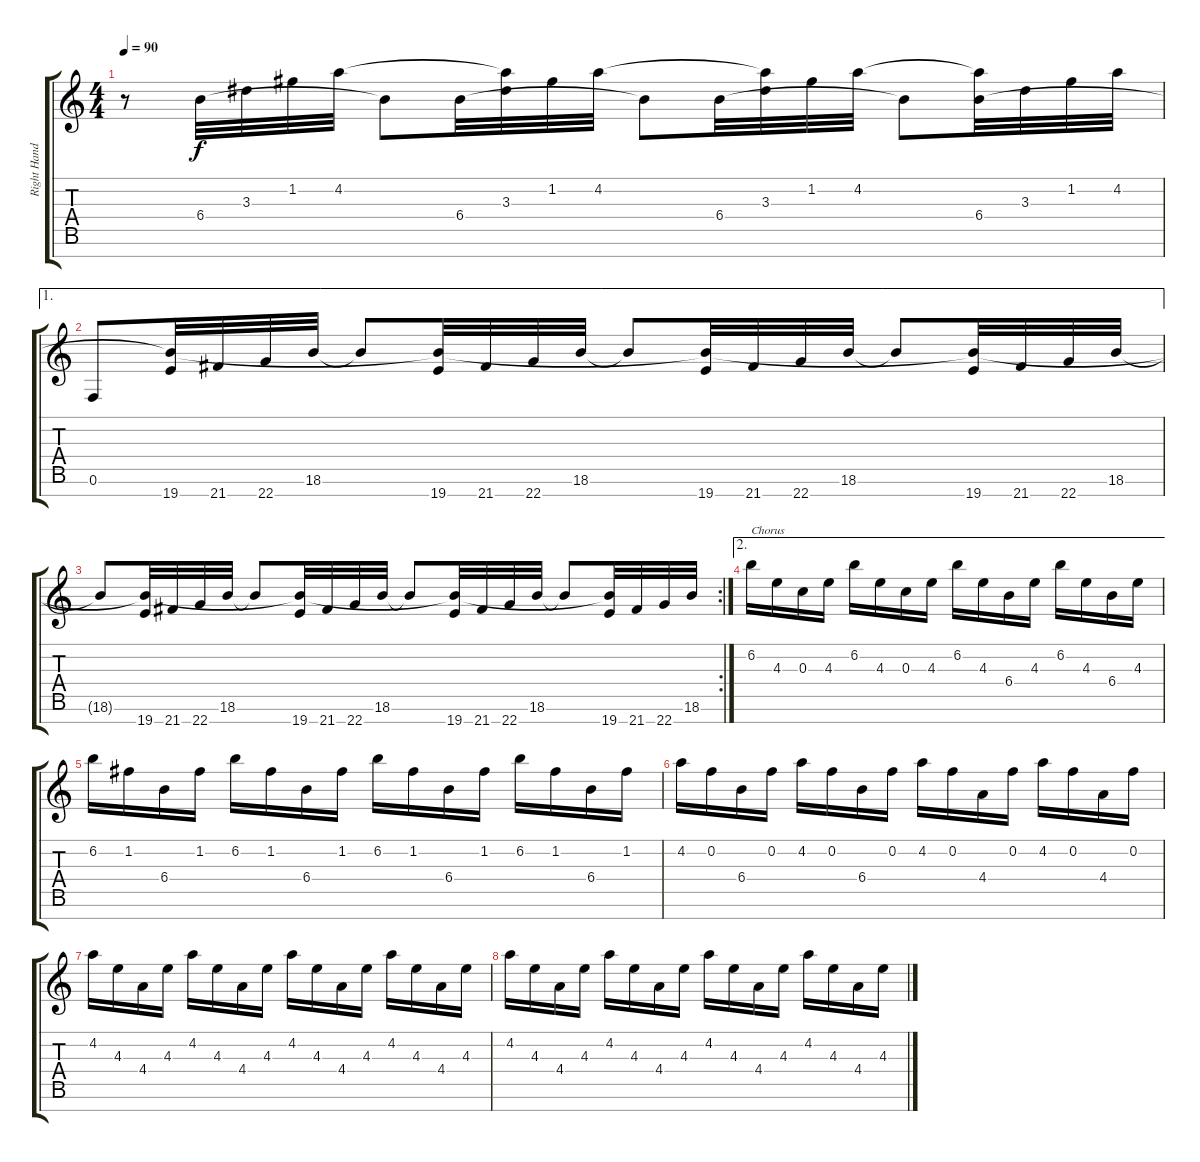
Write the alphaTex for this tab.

\track ("Right Hand" "Right Hand") {instrument acousticgrandpiano}
\staff {score tabs}
\tuning (C6 F5 C5 F4 C4 F3 A2) {hide}
\ts (4 4)
\tempo 90
\clef g2
\ks c
r.8{dy f} 6.4.32 3.3.32 1.2.32 4.2.32 6.4{t}.8 6.4.32 (4.2{t} 3.3).32 1.2.32 4.2.32 6.4{t}.8 6.4.32 (4.2{t} 3.3).32 1.2.32 4.2.32 6.4{t}.8 (4.2{t} 6.4).32 3.3.32 1.2.32 4.2.32 |
\ae 1
0.6.8 (6.4{t} 19.7).32 21.7.32 22.7.32 18.6.32 18.6{t}.8 (6.4{t} 19.7).32 21.7.32 22.7.32 18.6.32 18.6{t}.8 (6.4{t} 19.7).32 21.7.32 22.7.32 18.6.32 18.6{t}.8 (6.4{t} 19.7).32 21.7.32 22.7.32 18.6.32 |
\rc 2
18.6{t}.8 (6.4{t} 19.7).32 21.7.32 22.7.32 18.6.32 18.6{t}.8 (6.4{t} 19.7).32 21.7.32 22.7.32 18.6.32 18.6{t}.8 (6.4{t} 19.7).32 21.7.32 22.7.32 18.6.32 18.6{t}.8 (6.4{t} 19.7).32 21.7.32 22.7.32 18.6.32 |
\ae 2
6.2.16{txt "Chorus" volume 9 instrument percussiveorgan} 4.3.16 0.3.16 4.3.16 6.2.16 4.3.16 0.3.16 4.3.16 6.2.16 4.3.16 6.4.16 4.3.16 6.2.16 4.3.16 6.4.16 4.3.16 |
6.2.16 1.2.16 6.4.16 1.2.16 6.2.16 1.2.16 6.4.16 1.2.16 6.2.16 1.2.16 6.4.16 1.2.16 6.2.16 1.2.16 6.4.16 1.2.16 |
4.2.16 0.2.16 6.4.16 0.2.16 4.2.16 0.2.16 6.4.16 0.2.16 4.2.16 0.2.16 4.4.16 0.2.16 4.2.16 0.2.16 4.4.16 0.2.16 |
4.2.16 4.3.16 4.4.16 4.3.16 4.2.16 4.3.16 4.4.16 4.3.16 4.2.16 4.3.16 4.4.16 4.3.16 4.2.16 4.3.16 4.4.16 4.3.16 |
4.2.16 4.3.16 4.4.16 4.3.16 4.2.16 4.3.16 4.4.16 4.3.16 4.2.16 4.3.16 4.4.16 4.3.16 4.2.16 4.3.16 4.4.16 4.3.16
